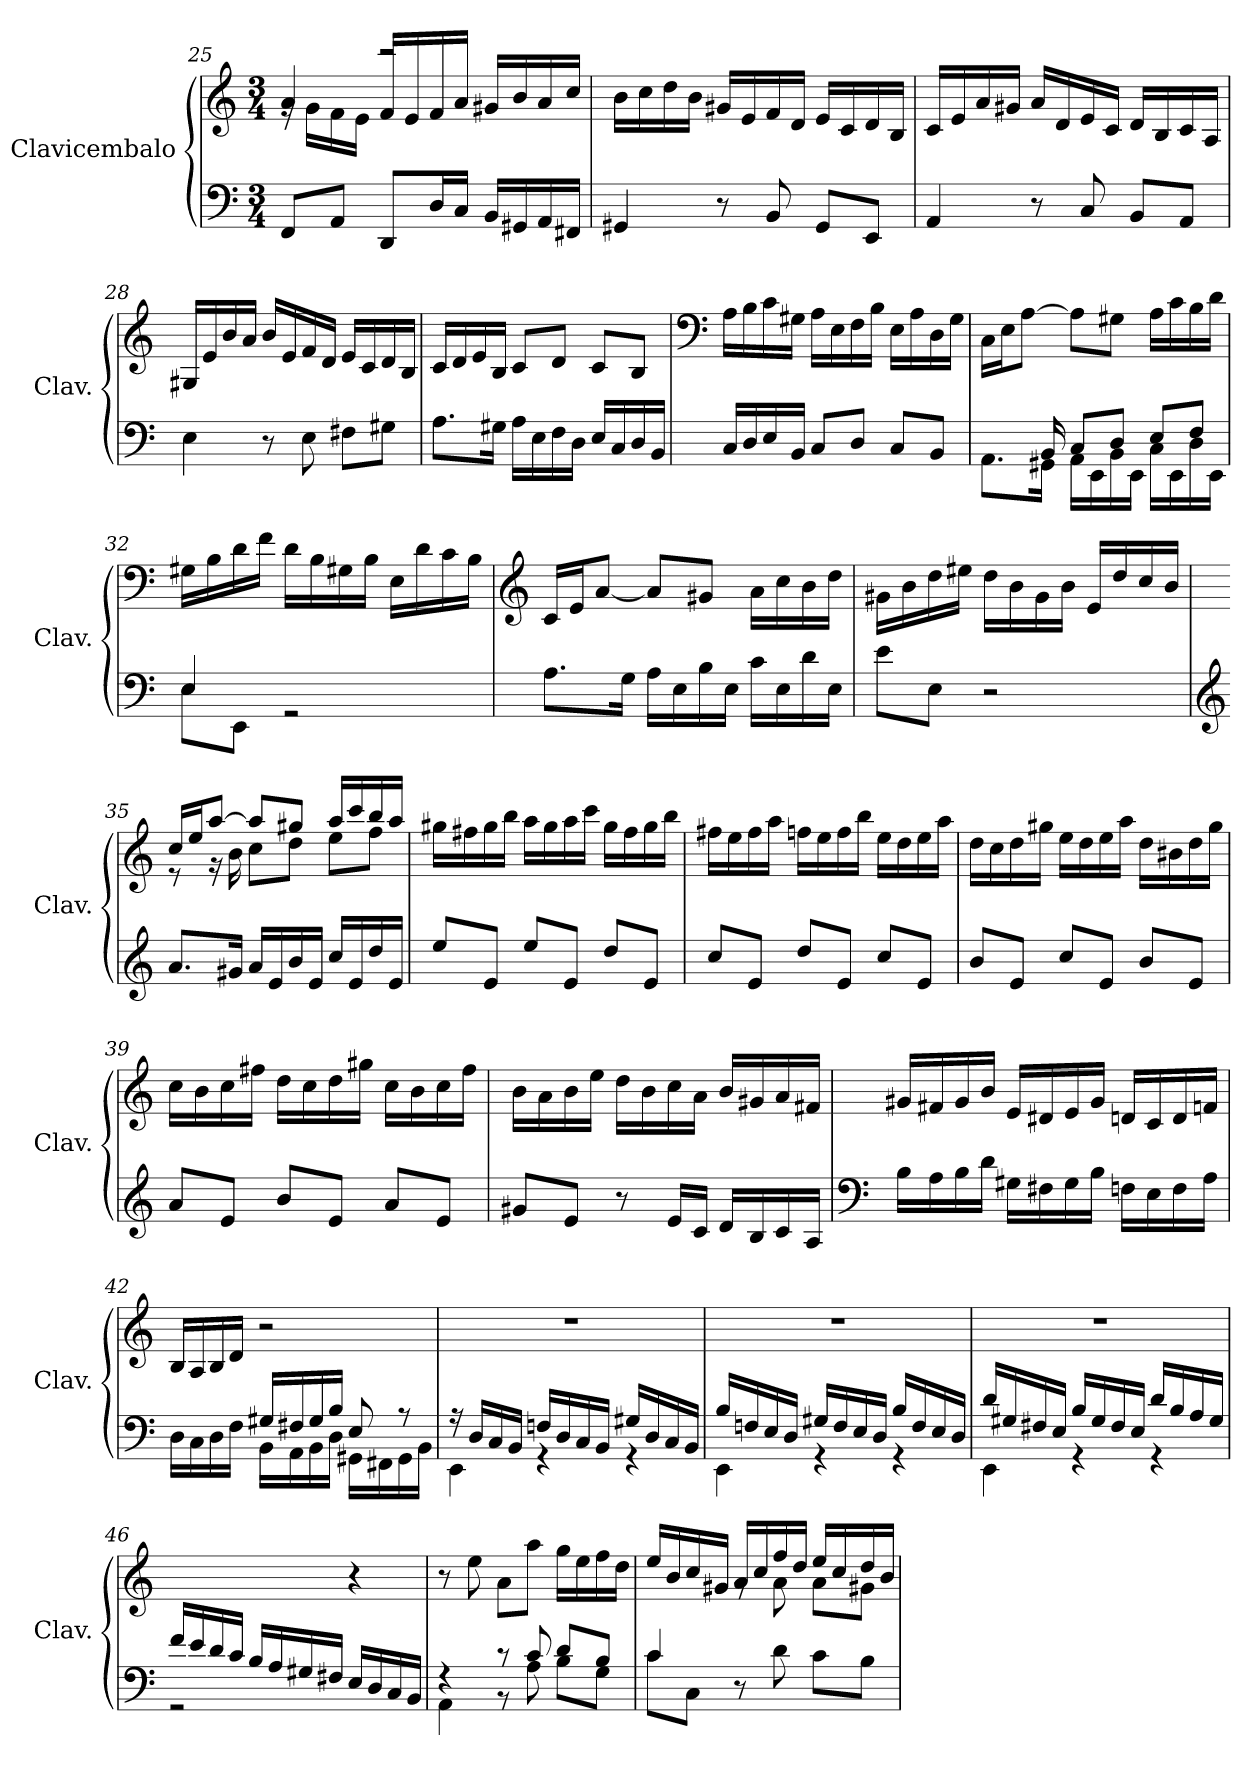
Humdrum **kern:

**kern	**kern
*part1	*part1
*staff2	*staff1
*I"Clavicembalo	*
*I'Clav.	*
*clefF4	*clefG2
*k[]	*k[]
*M3/4	*M3/4
=25	=25
*	*^
8FF/L	4a/	16rg
.	.	16g\LL
8AA/J	.	16f\
.	.	16e\JJ
8DD/L	16f/LL	2rccc
.	16e/	.
16D/L	16f/	.
16C/JJ	16a/JJ	.
16BB/LL	16g#X/LL	.
16GG#X/	16b/	.
16AA/	16a/	.
16FF#X/JJ	16cc/JJ	.
*	*v	*v
!!LO:LB:g=z
=26	=26
4GG#X/	16b\LL
.	16cc\
.	16dd\
.	16b\JJ
8r	16g#X/LL
.	16e/
8BB/	16f/
.	16d/JJ
8GG#/L	16e/LL
.	16c/
8EE/J	16d/
.	16B/JJ
=27	=27
4AA/	16c/LL
.	16e/
.	16a/
.	16g#X/JJ
8r	16a/LL
.	16d/
8C/	16e/
.	16c/JJ
8BB/L	16d/LL
.	16B/
8AA/J	16c/
.	16A/JJ
=28	=28
4E\	16G#X/LL
.	16e/
.	16b/
.	16a/JJ
8r	16b/LL
.	16e/
8E\	16f/
.	16d/JJ
8F#X\L	16e/LL
.	16c/
8G#X\J	16d/
.	16B/JJ
=29	=29
8.A\L	16c/LL
.	16d/
.	16e/
16G#X\Jk	16B/JJ
16A\LL	8c/L
16E\	.
16F\	8d/J
16D\JJ	.
16E/LL	8c/L
16C/	.
16D/	8B/J
16BB/JJ	.
!!LO:LB:g=z
=30	=30
*	*clefF4
16C/LL	16A\LL
16D/	16B\
16E/	16c\
16BB/JJ	16G#X\JJ
8C/L	16A\LL
.	16E\
8D/J	16F\
.	16B\JJ
8C/L	16E\LL
.	16A\
8BB/J	16D\
.	16G#\JJ
=31	=31
*^	*
8.AA\L	8.ryy	16C\LL
.	.	16E\J
.	.	[8A\J
16GG#X\Jk	16BB/	.
16AA\LL	8C/L	8A\L]
16EE\	.	.
16BB\	8D/J	8G#X\J
16EE\JJ	.	.
16C\LL	8E/L	16A\LL
16EE\	.	16c\
16D\	8F/J	16B\
16EE\JJ	.	16d\JJ
=32	=32	=32
4E/	8E\L	16G#X\LL
.	.	16B\
.	8EE\J	16d\
.	.	16f\JJ
2rGG	2ryy	16d\LL
.	.	16B\
.	.	16G#X\
.	.	16B\JJ
.	.	16E\LL
.	.	16d\
.	.	16c\
.	.	16B\JJ
*v	*v	*
=33	=33
*	*clefG2
8.A\L	16c/LL
.	16e/J
.	[8a/J
16G\Jk	.
16A\LL	8a/L]
16E\	.
16B\	8g#X/J
16E\JJ	.
16c\LL	16a\LL
16E\	16cc\
16d\	16b\
16E\JJ	16dd\JJ
!!LO:LB:g=z
=34	=34
8e\L	16g#X\LL
.	16b\
8E\J	16dd\
.	16ee#X\JJ
2r	16dd\LL
.	16b\
.	16g#\
.	16b\JJ
.	16e/LL
.	16dd/
.	16cc/
.	16b/JJ
=35	=35
*clefG2	*
*	*^
8.a/L	16cc/LL	8r
.	16ee/J	.
.	[8aa/J	16r
16g#X/Jk	.	16b\
16a/LL	8aa/L]	8cc\L
16e/	.	.
16b/	8gg#X/J	8dd\J
16e/JJ	.	.
16cc/LL	16aa/LL	8ee\L
16e/	16ccc/	.
16dd/	16bb/	8ff\J
16e/JJ	16aa/JJ	.
*	*v	*v
=36	=36
8ee/L	16gg#X\LL
.	16ff#X\
8e/J	16gg#\
.	16bb\JJ
8ee/L	16aa\LL
.	16gg#\
8e/J	16aa\
.	16ccc\JJ
8dd/L	16gg#\LL
.	16ff#\
8e/J	16gg#\
.	16bb\JJ
=37	=37
8cc/L	16ff#X\LL
.	16ee\
8e/J	16ff#\
.	16aa\JJ
8dd/L	16ffn\LL
.	16ee\
8e/J	16ff\
.	16bb\JJ
8cc/L	16ee\LL
.	16dd\
8e/J	16ee\
.	16aa\JJ
!!LO:LB:g=z
=38	=38
8b/L	16dd\LL
.	16cc\
8e/J	16dd\
.	16gg#X\JJ
8cc/L	16ee\LL
.	16dd\
8e/J	16ee\
.	16aa\JJ
8b/L	16dd\LL
.	16b#X\
8e/J	16dd\
.	16gg#\JJ
=39	=39
8a/L	16cc\LL
.	16b\
8e/J	16cc\
.	16ff#X\JJ
8b/L	16dd\LL
.	16cc\
8e/J	16dd\
.	16gg#X\JJ
8a/L	16cc\LL
.	16b\
8e/J	16cc\
.	16ff#\JJ
=40	=40
8g#X/L	16b\LL
.	16a\
8e/J	16b\
.	16ee\JJ
8r	16dd\LL
.	16b\
16e/LL	16cc\
16c/JJ	16a\JJ
16d/LL	16b/LL
16B/	16g#X/
16c/	16a/
16A/JJ	16f#X/JJ
!!LO:LB:g=z
=41	=41
*clefF4	*
16B\LL	16g#X/LL
16A\	16f#X/
16B\	16g#/
16d\JJ	16b/JJ
16G#X\LL	16e/LL
16F#X\	16d#X/
16G#\	16e/
16B\JJ	16g#/JJ
16Fn\LL	16dn/LL
16E\	16c/
16F\	16d/
16A\JJ	16fn/JJ
=42	=42
*^	*
16D\LL	4ryy	16B/LL
16C\	.	16A/
16D\	.	16B/
16F\JJ	.	16d/JJ
16BB\LL	16G#X/LL	2r
16AA\	16F#X/	.
16BB\	16G#/	.
16D\JJ	16B/JJ	.
16GG#X\LL	8E/	.
16FF#X\	.	.
16GG#\	8rA	.
16BB\JJ	.	.
=43	=43	=43
16r	4EE\	2.r
16D/LL	.	.
16C/	.	.
16BB/JJ	.	.
16Fn/LL	4rGG	.
16D/	.	.
16C/	.	.
16BB/JJ	.	.
16G#X/LL	4rGG	.
16D/	.	.
16C/	.	.
16BB/JJ	.	.
!!LO:LB:g=z
=44	=44	=44
16B/LL	4EE\	2.r
16Fn/	.	.
16E/	.	.
16D/JJ	.	.
16G#X/LL	4rGG	.
16F/	.	.
16E/	.	.
16D/JJ	.	.
16B/LL	4rGG	.
16F/	.	.
16E/	.	.
16D/JJ	.	.
=45	=45	=45
16d/LL	4EE\	2.r
16G#X/	.	.
16F#X/	.	.
16E/JJ	.	.
16B/LL	4rGG	.
16G#/	.	.
16F#/	.	.
16E/JJ	.	.
16d/LL	4rGG	.
16B/	.	.
16A/	.	.
16G#/JJ	.	.
=46	=46	=46
16f/LL	2rGG	2ryy
16e/	.	.
16d/	.	.
16c/JJ	.	.
16B/LL	.	.
16A/	.	.
16G#X/	.	.
16F#X/JJ	.	.
4ryy	16E/LL	4r
.	16D/	.
.	16C/	.
.	16BB/JJ	.
=47	=47	=47
4rF	4AA\	8r
.	.	8ee\
8r	8r	8a\L
8c/	8A\	8aa\J
8d/L	8B\L	16gg\LL
.	.	16ee\
8B/J	8G\J	16ff\
.	.	16dd\JJ
!!LO:PB:g=z
=48	=48	=48
*	*	*^
4c/	8c\L	16ee/LL	4ryy
.	.	16b/	.
.	8C\J	16cc/	.
.	.	16g#X/JJ	.
2ryy	8r	16a/LL	8rg
.	.	16cc/	.
.	8d\	16ff/	8a\
.	.	16dd/JJ	.
.	8c\L	16ee/LL	8a\L
.	.	16cc/	.
.	8B\J	16dd/	8g#X\J
.	.	16b/JJ	.
*v	*v	*	*
*	*v	*v
=	=
*-	*-
